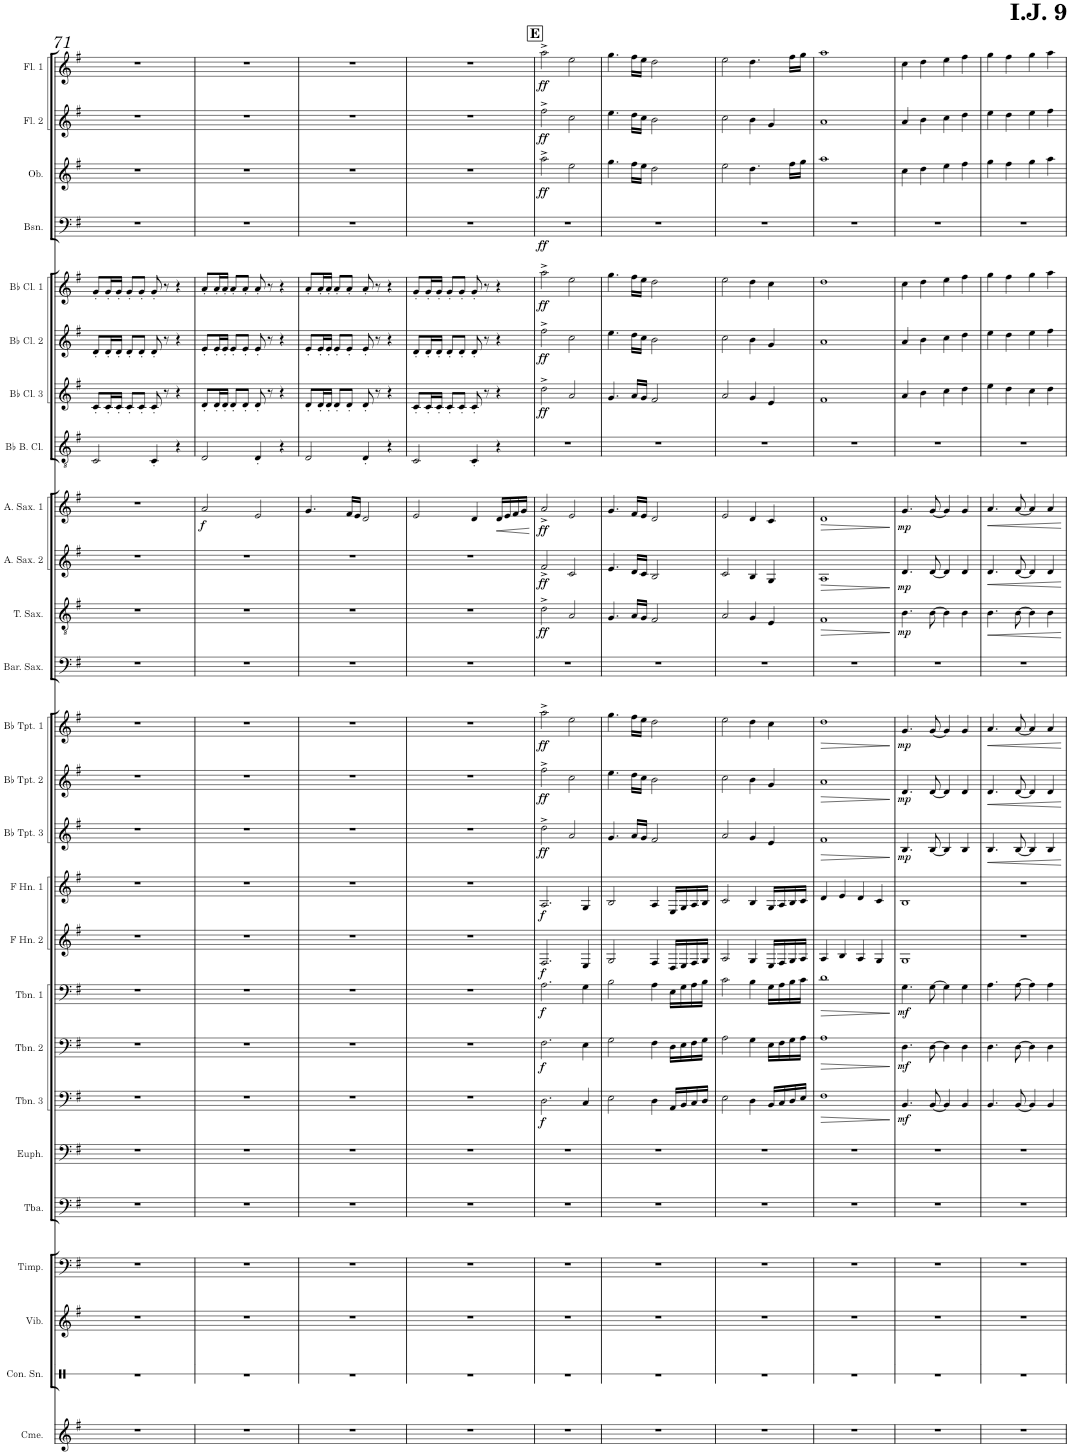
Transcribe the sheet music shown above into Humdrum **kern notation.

**kern	**kern	**kern	**kern	**kern	**kern	**kern	**dynam	**kern	**dynam	**kern	**dynam	**kern	**dynam	**kern	**dynam	**kern	**dynam	**kern	**dynam	**kern	**dynam	**kern	**kern	**dynam	**kern	**dynam	**kern	**dynam	**kern	**kern	**dynam	**kern	**dynam	**kern	**dynam	**kern	**dynam	**kern	**dynam	**kern	**dynam	**kern	**dynam
*part26	*part25	*part24	*part23	*part22	*part21	*part20	*part20	*part19	*part19	*part18	*part18	*part17	*part17	*part16	*part16	*part15	*part15	*part14	*part14	*part13	*part13	*part12	*part11	*part11	*part10	*part10	*part9	*part9	*part8	*part7	*part7	*part6	*part6	*part5	*part5	*part4	*part4	*part3	*part3	*part2	*part2	*part1	*part1
*staff26	*staff25	*staff24	*staff23	*staff22	*staff21	*staff20	*staff20	*staff19	*staff19	*staff18	*staff18	*staff17	*staff17	*staff16	*staff16	*staff15	*staff15	*staff14	*staff14	*staff13	*staff13	*staff12	*staff11	*staff11	*staff10	*staff10	*staff9	*staff9	*staff8	*staff7	*staff7	*staff6	*staff6	*staff5	*staff5	*staff4	*staff4	*staff3	*staff3	*staff2	*staff2	*staff1	*staff1
*I"Chimes	*I"Concert Snare Drum	*I"Vibraphone	*I"Timpani	*I"Tuba	*I"Euphonium	*I"Trombone 3	*	*I"Trombone 2	*	*I"Trombone 1	*	*I"Horn in F 2	*	*I"Horn in F 1	*	*I"Bb Trumpet 3	*	*I"Bb Trumpet 2	*	*I"Bb Trumpet 1	*	*I"Baritone Saxophone	*I"Tenor Saxophone	*	*I"Alto Saxophone 2	*	*I"Alto Saxophone 1	*	*I"Bb Bass Clarinet	*I"Bb Clarinet 3	*	*I"Bb Clarinet 2	*	*I"Bb Clarinet 1	*	*I"Bassoon	*	*I"Oboe	*	*I"Flute 2	*	*I"Flute 1	*
*I'Cme.	*I'Con. Sn.	*I'Vib.	*I'Timp.	*I'Tba.	*I'Euph.	*I'Tbn. 3	*	*I'Tbn. 2	*	*I'Tbn. 1	*	*	*	*	*	*I'Bb Tpt. 3	*	*I'Bb Tpt. 2	*	*I'Bb Tpt. 1	*	*I'Bar. Sax.	*I'T. Sax.	*	*I'A. Sax. 2	*	*I'A. Sax. 1	*	*I'Bb B. Cl.	*I'Bb Cl. 3	*	*I'Bb Cl. 2	*	*I'Bb Cl. 1	*	*I'Bsn.	*	*I'Ob.	*	*I'Fl. 2	*	*I'Fl. 1	*
!!LO:PB:g=z
*clefG2	*clefX	*clefG2	*clefF4	*clefF4	*clefF4	*clefF4	*	*clefF4	*	*clefF4	*	*clefG2	*	*clefG2	*	*clefG2	*	*clefG2	*	*clefG2	*	*clefF4	*clefGv2	*	*clefG2	*	*clefG2	*	*clefGv2	*clefG2	*	*clefG2	*	*clefG2	*	*clefF4	*	*clefG2	*	*clefG2	*	*clefG2	*
*	*	*	*	*	*	*	*	*	*	*	*	*ITrd4c7	*	*ITrd4c7	*	*ITrd1c2	*	*ITrd1c2	*	*ITrd1c2	*	*ITrd12c21	*ITrd8c14	*	*ITrd5c9	*	*ITrd5c9	*	*ITrd8c14	*ITrd1c2	*	*ITrd1c2	*	*ITrd1c2	*	*	*	*	*	*	*	*	*
*k[f#]	*k[]	*k[f#]	*k[f#]	*k[f#]	*k[f#]	*k[f#]	*	*k[f#]	*	*k[f#]	*	*k[f#]	*	*k[f#]	*	*k[f#]	*	*k[f#]	*	*k[f#]	*	*k[f#]	*k[f#]	*	*k[f#]	*	*k[f#]	*	*k[f#]	*k[f#]	*	*k[f#]	*	*k[f#]	*	*k[f#]	*	*k[f#]	*	*k[f#]	*	*k[f#]	*
*M4/4	*M4/4	*M4/4	*M4/4	*M4/4	*M4/4	*M4/4	*	*M4/4	*	*M4/4	*	*M4/4	*	*M4/4	*	*M4/4	*	*M4/4	*	*M4/4	*	*M4/4	*M4/4	*	*M4/4	*	*M4/4	*	*M4/4	*M4/4	*	*M4/4	*	*M4/4	*	*M4/4	*	*M4/4	*	*M4/4	*	*M4/4	*
=71	=71	=71	=71	=71	=71	=71	=71	=71	=71	=71	=71	=71	=71	=71	=71	=71	=71	=71	=71	=71	=71	=71	=71	=71	=71	=71	=71	=71	=71	=71	=71	=71	=71	=71	=71	=71	=71	=71	=71	=71	=71	=71	=71
1r	1r	1r	1r	1r	1r	1r	.	1r	.	1r	.	1r	.	1r	.	1r	.	1r	.	1r	.	1r	1r	.	1r	.	1r	.	2C/	8c'/L	.	8d'/L	.	8g'/L	.	1r	.	1r	.	1r	.	1r	.
.	.	.	.	.	.	.	.	.	.	.	.	.	.	.	.	.	.	.	.	.	.	.	.	.	.	.	.	.	.	16c'/L	.	16d'/L	.	16g'/L	.	.	.	.	.	.	.	.	.
.	.	.	.	.	.	.	.	.	.	.	.	.	.	.	.	.	.	.	.	.	.	.	.	.	.	.	.	.	.	16c'/JJ	.	16d'/JJ	.	16g'/JJ	.	.	.	.	.	.	.	.	.
.	.	.	.	.	.	.	.	.	.	.	.	.	.	.	.	.	.	.	.	.	.	.	.	.	.	.	.	.	.	8c'/L	.	8d'/L	.	8g'/L	.	.	.	.	.	.	.	.	.
.	.	.	.	.	.	.	.	.	.	.	.	.	.	.	.	.	.	.	.	.	.	.	.	.	.	.	.	.	.	8c'/J	.	8d'/J	.	8g'/J	.	.	.	.	.	.	.	.	.
.	.	.	.	.	.	.	.	.	.	.	.	.	.	.	.	.	.	.	.	.	.	.	.	.	.	.	.	.	4C'/	8c'/	.	8d'/	.	8g'/	.	.	.	.	.	.	.	.	.
.	.	.	.	.	.	.	.	.	.	.	.	.	.	.	.	.	.	.	.	.	.	.	.	.	.	.	.	.	.	8r	.	8r	.	8r	.	.	.	.	.	.	.	.	.
.	.	.	.	.	.	.	.	.	.	.	.	.	.	.	.	.	.	.	.	.	.	.	.	.	.	.	.	.	4r	4r	.	4r	.	4r	.	.	.	.	.	.	.	.	.
=72	=72	=72	=72	=72	=72	=72	=72	=72	=72	=72	=72	=72	=72	=72	=72	=72	=72	=72	=72	=72	=72	=72	=72	=72	=72	=72	=72	=72	=72	=72	=72	=72	=72	=72	=72	=72	=72	=72	=72	=72	=72	=72	=72
!	!	!	!	!	!	!	!	!	!	!	!	!	!	!	!	!	!	!	!	!	!	!	!	!	!	!	!	!LO:DY:b	!	!	!	!	!	!	!	!	!	!	!	!	!	!	!
1r	1r	1r	1r	1r	1r	1r	.	1r	.	1r	.	1r	.	1r	.	1r	.	1r	.	1r	.	1r	1r	.	1r	.	2a/	f	2D/	8d'/L	.	8e'/L	.	8a'/L	.	1r	.	1r	.	1r	.	1r	.
.	.	.	.	.	.	.	.	.	.	.	.	.	.	.	.	.	.	.	.	.	.	.	.	.	.	.	.	.	.	16d'/L	.	16e'/L	.	16a'/L	.	.	.	.	.	.	.	.	.
.	.	.	.	.	.	.	.	.	.	.	.	.	.	.	.	.	.	.	.	.	.	.	.	.	.	.	.	.	.	16d'/JJ	.	16e'/JJ	.	16a'/JJ	.	.	.	.	.	.	.	.	.
.	.	.	.	.	.	.	.	.	.	.	.	.	.	.	.	.	.	.	.	.	.	.	.	.	.	.	.	.	.	8d'/L	.	8e'/L	.	8a'/L	.	.	.	.	.	.	.	.	.
.	.	.	.	.	.	.	.	.	.	.	.	.	.	.	.	.	.	.	.	.	.	.	.	.	.	.	.	.	.	8d'/J	.	8e'/J	.	8a'/J	.	.	.	.	.	.	.	.	.
.	.	.	.	.	.	.	.	.	.	.	.	.	.	.	.	.	.	.	.	.	.	.	.	.	.	.	2e/	.	4D'/	8d'/	.	8e'/	.	8a'/	.	.	.	.	.	.	.	.	.
.	.	.	.	.	.	.	.	.	.	.	.	.	.	.	.	.	.	.	.	.	.	.	.	.	.	.	.	.	.	8r	.	8r	.	8r	.	.	.	.	.	.	.	.	.
.	.	.	.	.	.	.	.	.	.	.	.	.	.	.	.	.	.	.	.	.	.	.	.	.	.	.	.	.	4r	4r	.	4r	.	4r	.	.	.	.	.	.	.	.	.
=73	=73	=73	=73	=73	=73	=73	=73	=73	=73	=73	=73	=73	=73	=73	=73	=73	=73	=73	=73	=73	=73	=73	=73	=73	=73	=73	=73	=73	=73	=73	=73	=73	=73	=73	=73	=73	=73	=73	=73	=73	=73	=73	=73
1r	1r	1r	1r	1r	1r	1r	.	1r	.	1r	.	1r	.	1r	.	1r	.	1r	.	1r	.	1r	1r	.	1r	.	4.g/	.	2D/	8d'/L	.	8e'/L	.	8a'/L	.	1r	.	1r	.	1r	.	1r	.
.	.	.	.	.	.	.	.	.	.	.	.	.	.	.	.	.	.	.	.	.	.	.	.	.	.	.	.	.	.	16d'/L	.	16e'/L	.	16a'/L	.	.	.	.	.	.	.	.	.
.	.	.	.	.	.	.	.	.	.	.	.	.	.	.	.	.	.	.	.	.	.	.	.	.	.	.	.	.	.	16d'/JJ	.	16e'/JJ	.	16a'/JJ	.	.	.	.	.	.	.	.	.
.	.	.	.	.	.	.	.	.	.	.	.	.	.	.	.	.	.	.	.	.	.	.	.	.	.	.	.	.	.	8d'/L	.	8e'/L	.	8a'/L	.	.	.	.	.	.	.	.	.
.	.	.	.	.	.	.	.	.	.	.	.	.	.	.	.	.	.	.	.	.	.	.	.	.	.	.	16f#/LL	.	.	8d'/J	.	8e'/J	.	8a'/J	.	.	.	.	.	.	.	.	.
.	.	.	.	.	.	.	.	.	.	.	.	.	.	.	.	.	.	.	.	.	.	.	.	.	.	.	16e/JJ	.	.	.	.	.	.	.	.	.	.	.	.	.	.	.	.
.	.	.	.	.	.	.	.	.	.	.	.	.	.	.	.	.	.	.	.	.	.	.	.	.	.	.	2d/	.	4D'/	8d'/	.	8e'/	.	8a'/	.	.	.	.	.	.	.	.	.
.	.	.	.	.	.	.	.	.	.	.	.	.	.	.	.	.	.	.	.	.	.	.	.	.	.	.	.	.	.	8r	.	8r	.	8r	.	.	.	.	.	.	.	.	.
.	.	.	.	.	.	.	.	.	.	.	.	.	.	.	.	.	.	.	.	.	.	.	.	.	.	.	.	.	4r	4r	.	4r	.	4r	.	.	.	.	.	.	.	.	.
=74	=74	=74	=74	=74	=74	=74	=74	=74	=74	=74	=74	=74	=74	=74	=74	=74	=74	=74	=74	=74	=74	=74	=74	=74	=74	=74	=74	=74	=74	=74	=74	=74	=74	=74	=74	=74	=74	=74	=74	=74	=74	=74	=74
1r	1r	1r	1r	1r	1r	1r	.	1r	.	1r	.	1r	.	1r	.	1r	.	1r	.	1r	.	1r	1r	.	1r	.	2e/	.	2C/	8c'/L	.	8d'/L	.	8g'/L	.	1r	.	1r	.	1r	.	1r	.
.	.	.	.	.	.	.	.	.	.	.	.	.	.	.	.	.	.	.	.	.	.	.	.	.	.	.	.	.	.	16c'/L	.	16d'/L	.	16g'/L	.	.	.	.	.	.	.	.	.
.	.	.	.	.	.	.	.	.	.	.	.	.	.	.	.	.	.	.	.	.	.	.	.	.	.	.	.	.	.	16c'/JJ	.	16d'/JJ	.	16g'/JJ	.	.	.	.	.	.	.	.	.
.	.	.	.	.	.	.	.	.	.	.	.	.	.	.	.	.	.	.	.	.	.	.	.	.	.	.	.	.	.	8c'/L	.	8d'/L	.	8g'/L	.	.	.	.	.	.	.	.	.
.	.	.	.	.	.	.	.	.	.	.	.	.	.	.	.	.	.	.	.	.	.	.	.	.	.	.	.	.	.	8c'/J	.	8d'/J	.	8g'/J	.	.	.	.	.	.	.	.	.
.	.	.	.	.	.	.	.	.	.	.	.	.	.	.	.	.	.	.	.	.	.	.	.	.	.	.	4d/	.	4C'/	8c'/	.	8d'/	.	8g'/	.	.	.	.	.	.	.	.	.
.	.	.	.	.	.	.	.	.	.	.	.	.	.	.	.	.	.	.	.	.	.	.	.	.	.	.	.	.	.	8r	.	8r	.	8r	.	.	.	.	.	.	.	.	.
!	!	!	!	!	!	!	!	!	!	!	!	!	!	!	!	!	!	!	!	!	!	!	!	!	!	!	!	!LO:HP:b	!	!	!	!	!	!	!	!	!	!	!	!	!	!	!
.	.	.	.	.	.	.	.	.	.	.	.	.	.	.	.	.	.	.	.	.	.	.	.	.	.	.	16d/LL	<	4r	4r	.	4r	.	4r	.	.	.	.	.	.	.	.	.
.	.	.	.	.	.	.	.	.	.	.	.	.	.	.	.	.	.	.	.	.	.	.	.	.	.	.	16e/	.	.	.	.	.	.	.	.	.	.	.	.	.	.	.	.
.	.	.	.	.	.	.	.	.	.	.	.	.	.	.	.	.	.	.	.	.	.	.	.	.	.	.	16f#/	.	.	.	.	.	.	.	.	.	.	.	.	.	.	.	.
.	.	.	.	.	.	.	.	.	.	.	.	.	.	.	.	.	.	.	.	.	.	.	.	.	.	.	16g/JJ	.	.	.	.	.	.	.	.	.	.	.	.	.	.	.	.
.	.	.	.	.	.	.	.	.	.	.	.	.	.	.	.	.	.	.	.	.	.	.	.	.	.	.	.	[	.	.	.	.	.	.	.	.	.	.	.	.	.	.	.
!!LO:REH:place=s1:a:B:cj:fs=14:t=E
=75	=75	=75	=75	=75	=75	=75	=75	=75	=75	=75	=75	=75	=75	=75	=75	=75	=75	=75	=75	=75	=75	=75	=75	=75	=75	=75	=75	=75	=75	=75	=75	=75	=75	=75	=75	=75	=75	=75	=75	=75	=75	=75	=75
!	!	!	!	!	!	!	!LO:DY:b	!	!LO:DY:b	!	!LO:DY:b	!	!LO:DY:b	!	!LO:DY:b	!	!LO:DY:b	!	!LO:DY:b	!	!LO:DY:b	!	!	!LO:DY:b	!	!LO:DY:b	!	!LO:DY:b	!	!	!LO:DY:b	!	!LO:DY:b	!	!LO:DY:b	!	!LO:DY:b	!	!LO:DY:b	!	!LO:DY:b	!	!LO:DY:b
1r	1r	1r	1r	1r	1r	2.D\	f	2.F#\	f	2.A\	f	2.F#/	f	2.A/	f	2dd^\	ff	2ff#^\	ff	2aa^\	ff	1r	2d^\	ff	2f#^/	ff	2a^/	ff	1r	2dd^\	ff	2ff#^\	ff	2aa^\	ff	1r	ff	2aa^\	ff	2ff#^\	ff	2aa^\	ff
.	.	.	.	.	.	.	.	.	.	.	.	.	.	.	.	2a/	.	2cc\	.	2ee\	.	.	2A/	.	2c/	.	2e/	.	.	2a/	.	2cc\	.	2ee\	.	.	.	2ee\	.	2cc\	.	2ee\	.
.	.	.	.	.	.	4C/	.	4E\	.	4G\	.	4E/	.	4G/	.	.	.	.	.	.	.	.	.	.	.	.	.	.	.	.	.	.	.	.	.	.	.	.	.	.	.	.	.
=76	=76	=76	=76	=76	=76	=76	=76	=76	=76	=76	=76	=76	=76	=76	=76	=76	=76	=76	=76	=76	=76	=76	=76	=76	=76	=76	=76	=76	=76	=76	=76	=76	=76	=76	=76	=76	=76	=76	=76	=76	=76	=76	=76
1r	1r	1r	1r	1r	1r	2E\	.	2G\	.	2B\	.	2G/	.	2B/	.	4.g/	.	4.ee\	.	4.gg\	.	1r	4.G/	.	4.e/	.	4.g/	.	1r	4.g/	.	4.ee\	.	4.gg\	.	1r	.	4.gg\	.	4.ee\	.	4.gg\	.
.	.	.	.	.	.	.	.	.	.	.	.	.	.	.	.	16a/LL	.	16dd\LL	.	16ff#\LL	.	.	16A/LL	.	16d/LL	.	16f#/LL	.	.	16a/LL	.	16dd\LL	.	16ff#\LL	.	.	.	16ff#\LL	.	16dd\LL	.	16ff#\LL	.
.	.	.	.	.	.	.	.	.	.	.	.	.	.	.	.	16g/JJ	.	16cc\JJ	.	16ee\JJ	.	.	16G/JJ	.	16c/JJ	.	16e/JJ	.	.	16g/JJ	.	16cc\JJ	.	16ee\JJ	.	.	.	16ee\JJ	.	16cc\JJ	.	16ee\JJ	.
.	.	.	.	.	.	4D\	.	4F#\	.	4A\	.	4F#/	.	4A/	.	2f#/	.	2b\	.	2dd\	.	.	2F#/	.	2B/	.	2d/	.	.	2f#/	.	2b\	.	2dd\	.	.	.	2dd\	.	2b\	.	2dd\	.
.	.	.	.	.	.	16AA/LL	.	16D\LL	.	16E\LL	.	16D/LL	.	16E/LL	.	.	.	.	.	.	.	.	.	.	.	.	.	.	.	.	.	.	.	.	.	.	.	.	.	.	.	.	.
.	.	.	.	.	.	16BB/	.	16E\	.	16G\	.	16E/	.	16G/	.	.	.	.	.	.	.	.	.	.	.	.	.	.	.	.	.	.	.	.	.	.	.	.	.	.	.	.	.
.	.	.	.	.	.	16C/	.	16F#\	.	16A\	.	16F#/	.	16A/	.	.	.	.	.	.	.	.	.	.	.	.	.	.	.	.	.	.	.	.	.	.	.	.	.	.	.	.	.
.	.	.	.	.	.	16D/JJ	.	16G\JJ	.	16B\JJ	.	16G/JJ	.	16B/JJ	.	.	.	.	.	.	.	.	.	.	.	.	.	.	.	.	.	.	.	.	.	.	.	.	.	.	.	.	.
=77	=77	=77	=77	=77	=77	=77	=77	=77	=77	=77	=77	=77	=77	=77	=77	=77	=77	=77	=77	=77	=77	=77	=77	=77	=77	=77	=77	=77	=77	=77	=77	=77	=77	=77	=77	=77	=77	=77	=77	=77	=77	=77	=77
1r	1r	1r	1r	1r	1r	2E\	.	2A\	.	2c\	.	2A/	.	2c/	.	2a/	.	2cc\	.	2ee\	.	1r	2A/	.	2c/	.	2e/	.	1r	2a/	.	2cc\	.	2ee\	.	1r	.	2ee\	.	2cc\	.	2ee\	.
.	.	.	.	.	.	4D\	.	4G\	.	4B\	.	4G/	.	4B/	.	4g/	.	4b\	.	4dd\	.	.	4G/	.	4B/	.	4d/	.	.	4g/	.	4b\	.	4dd\	.	.	.	4.dd\	.	4b\	.	4.dd\	.
.	.	.	.	.	.	16BB/LL	.	16E\LL	.	16G\LL	.	16E/LL	.	16G/LL	.	4e/	.	4g/	.	4cc\	.	.	4E/	.	4G/	.	4c/	.	.	4e/	.	4g/	.	4cc\	.	.	.	.	.	4g/	.	.	.
.	.	.	.	.	.	16C/	.	16F#\	.	16A\	.	16F#/	.	16A/	.	.	.	.	.	.	.	.	.	.	.	.	.	.	.	.	.	.	.	.	.	.	.	.	.	.	.	.	.
.	.	.	.	.	.	16D/	.	16G\	.	16B\	.	16G/	.	16B/	.	.	.	.	.	.	.	.	.	.	.	.	.	.	.	.	.	.	.	.	.	.	.	16ff#\LL	.	.	.	16ff#\LL	.
.	.	.	.	.	.	16E/JJ	.	16A\JJ	.	16c\JJ	.	16A/JJ	.	16c/JJ	.	.	.	.	.	.	.	.	.	.	.	.	.	.	.	.	.	.	.	.	.	.	.	16gg\JJ	.	.	.	16gg\JJ	.
=78	=78	=78	=78	=78	=78	=78	=78	=78	=78	=78	=78	=78	=78	=78	=78	=78	=78	=78	=78	=78	=78	=78	=78	=78	=78	=78	=78	=78	=78	=78	=78	=78	=78	=78	=78	=78	=78	=78	=78	=78	=78	=78	=78
!	!	!	!	!	!	!	!LO:HP:b	!	!LO:HP:b	!	!LO:HP:b	!	!	!	!	!	!LO:HP:b	!	!LO:HP:b	!	!LO:HP:b	!	!	!LO:HP:b	!	!LO:HP:b	!	!LO:HP:b	!	!	!	!	!	!	!	!	!	!	!	!	!	!	!
1r	1r	1r	1r	1r	1r	1F#	>	1A	>	1d	>	4A/	.	4d/	.	1f#	>	1a	>	1dd	>	1r	1F#	>	1A	>	1d	>	1r	1f#	.	1a	.	1dd	.	1r	.	1aa	.	1a	.	1aa	.
.	.	.	.	.	.	.	.	.	.	.	.	4B/	.	4e/	.	.	.	.	.	.	.	.	.	.	.	.	.	.	.	.	.	.	.	.	.	.	.	.	.	.	.	.	.
.	.	.	.	.	.	.	.	.	.	.	.	4A/	.	4d/	.	.	.	.	.	.	.	.	.	.	.	.	.	.	.	.	.	.	.	.	.	.	.	.	.	.	.	.	.
.	.	.	.	.	.	.	.	.	.	.	.	4G/	.	4c/	.	.	.	.	.	.	.	.	.	.	.	.	.	.	.	.	.	.	.	.	.	.	.	.	.	.	.	.	.
.	.	.	.	.	.	.	]	.	]	.	]	.	.	.	.	.	]	.	]	.	]	.	.	]	.	]	.	]	.	.	.	.	.	.	.	.	.	.	.	.	.	.	.
=79	=79	=79	=79	=79	=79	=79	=79	=79	=79	=79	=79	=79	=79	=79	=79	=79	=79	=79	=79	=79	=79	=79	=79	=79	=79	=79	=79	=79	=79	=79	=79	=79	=79	=79	=79	=79	=79	=79	=79	=79	=79	=79	=79
!	!	!	!	!	!	!	!LO:DY:b	!	!LO:DY:b	!	!LO:DY:b	!	!	!	!	!	!LO:DY:b	!	!LO:DY:b	!	!LO:DY:b	!	!	!LO:DY:b	!	!LO:DY:b	!	!LO:DY:b	!	!	!	!	!	!	!	!	!	!	!	!	!	!	!
1r	1r	1r	1r	1r	1r	4.BB/	mf	4.D\	mf	4.G\	mf	1G	.	1B	.	4.B/	mp	4.d/	mp	4.g/	mp	1r	4.B\	mp	4.d/	mp	4.g/	mp	1r	4a/	.	4a/	.	4cc\	.	1r	.	4cc\	.	4a/	.	4cc\	.
.	.	.	.	.	.	.	.	.	.	.	.	.	.	.	.	.	.	.	.	.	.	.	.	.	.	.	.	.	.	4b\	.	4b\	.	4dd\	.	.	.	4dd\	.	4b\	.	4dd\	.
.	.	.	.	.	.	[8BB/	.	[8D\	.	[8G\	.	.	.	.	.	[8B/	.	[8d/	.	[8g/	.	.	[8B\	.	[8d/	.	[8g/	.	.	.	.	.	.	.	.	.	.	.	.	.	.	.	.
.	.	.	.	.	.	4BB/]	.	4D\]	.	4G\]	.	.	.	.	.	4B/]	.	4d/]	.	4g/]	.	.	4B\]	.	4d/]	.	4g/]	.	.	4cc\	.	4cc\	.	4ee\	.	.	.	4ee\	.	4cc\	.	4ee\	.
.	.	.	.	.	.	4BB/	.	4D\	.	4G\	.	.	.	.	.	4B/	.	4d/	.	4g/	.	.	4B\	.	4d/	.	4g/	.	.	4dd\	.	4dd\	.	4ff#\	.	.	.	4ff#\	.	4dd\	.	4ff#\	.
=80	=80	=80	=80	=80	=80	=80	=80	=80	=80	=80	=80	=80	=80	=80	=80	=80	=80	=80	=80	=80	=80	=80	=80	=80	=80	=80	=80	=80	=80	=80	=80	=80	=80	=80	=80	=80	=80	=80	=80	=80	=80	=80	=80
!	!	!	!	!	!	!	!	!	!	!	!	!	!	!	!	!	!LO:HP:b	!	!LO:HP:b	!	!LO:HP:b	!	!	!LO:HP:b	!	!LO:HP:b	!	!LO:HP:b	!	!	!	!	!	!	!	!	!	!	!	!	!	!	!
1r	1r	1r	1r	1r	1r	4.BB/	.	4.D\	.	4.A\	.	1r	.	1r	.	4.B/	<	4.d/	<	4.a/	<	1r	4.B\	<	4.d/	<	4.a/	<	1r	4ee\	.	4ee\	.	4gg\	.	1r	.	4gg\	.	4ee\	.	4gg\	.
.	.	.	.	.	.	.	.	.	.	.	.	.	.	.	.	.	.	.	.	.	.	.	.	.	.	.	.	.	.	4dd\	.	4dd\	.	4ff#\	.	.	.	4ff#\	.	4dd\	.	4ff#\	.
.	.	.	.	.	.	[8BB/	.	[8D\	.	[8A\	.	.	.	.	.	[8B/	.	[8d/	.	[8a/	.	.	[8B\	.	[8d/	.	[8a/	.	.	.	.	.	.	.	.	.	.	.	.	.	.	.	.
.	.	.	.	.	.	4BB/]	.	4D\]	.	4A\]	.	.	.	.	.	4B/]	.	4d/]	.	4a/]	.	.	4B\]	.	4d/]	.	4a/]	.	.	4cc\	.	4ee\	.	4gg\	.	.	.	4gg\	.	4ee\	.	4gg\	.
.	.	.	.	.	.	4BB/	.	4D\	.	4A\	.	.	.	.	.	4B/	.	4d/	.	4a/	.	.	4B\	.	4d/	.	4a/	.	.	4dd\	.	4ff#\	.	4aa\	.	.	.	4aa\	.	4ff#\	.	4aa\	.
.	.	.	.	.	.	.	.	.	.	.	.	.	.	.	.	.	[	.	[	.	[	.	.	[	.	[	.	[	.	.	.	.	.	.	.	.	.	.	.	.	.	.	.
=	=	=	=	=	=	=	=	=	=	=	=	=	=	=	=	=	=	=	=	=	=	=	=	=	=	=	=	=	=	=	=	=	=	=	=	=	=	=	=	=	=	=	=
*-	*-	*-	*-	*-	*-	*-	*-	*-	*-	*-	*-	*-	*-	*-	*-	*-	*-	*-	*-	*-	*-	*-	*-	*-	*-	*-	*-	*-	*-	*-	*-	*-	*-	*-	*-	*-	*-	*-	*-	*-	*-	*-	*-
